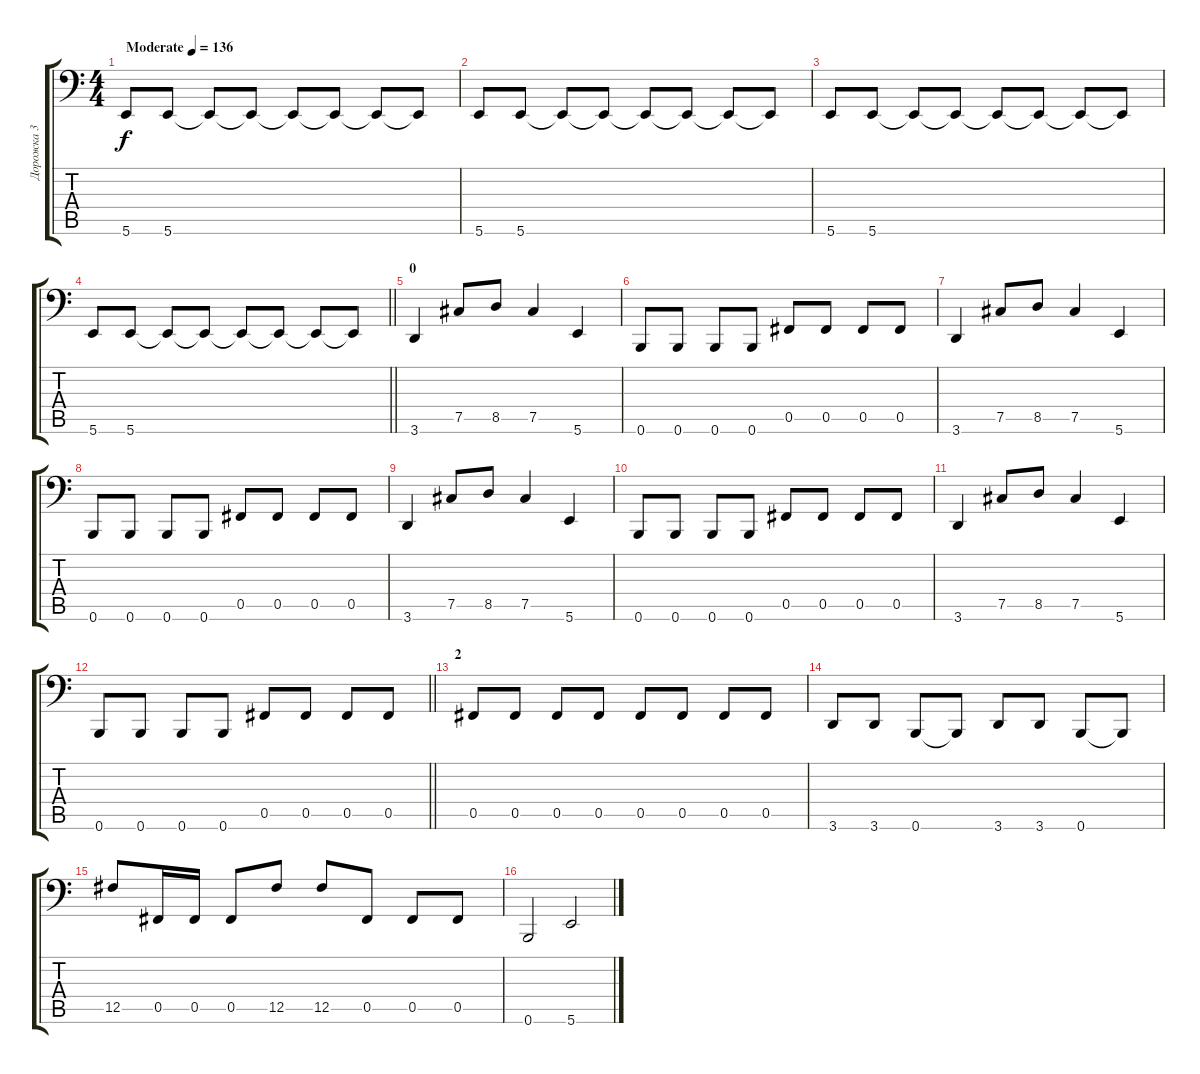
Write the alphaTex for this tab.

\track ("Дорожка 3" "Дорожка 3") {instrument electricbassfinger}
\staff {score tabs}
\tuning (Db3 Ab2 E2 B1 Gb1 B0) {hide}
\ts (4 4)
\tempo (136 "Moderate")
\clef f4
\ks c
5.6.8{dy f instrument electricbassfinger} 5.6.8 5.6{t}.8 5.6{t}.8 5.6{t}.8 5.6{t}.8 5.6{t}.8 5.6{t}.8 |
5.6.8 5.6.8 5.6{t}.8 5.6{t}.8 5.6{t}.8 5.6{t}.8 5.6{t}.8 5.6{t}.8 |
5.6.8 5.6.8 5.6{t}.8 5.6{t}.8 5.6{t}.8 5.6{t}.8 5.6{t}.8 5.6{t}.8 |
\barLineRight lightlight
5.6.8 5.6.8 5.6{t}.8 5.6{t}.8 5.6{t}.8 5.6{t}.8 5.6{t}.8 5.6{t}.8 |
\section ("" "0")
3.6.4 7.5.8 8.5.8 7.5.4 5.6.4 |
0.6.8 0.6.8 0.6.8 0.6.8 0.5.8 0.5.8 0.5.8 0.5.8 |
3.6.4 7.5.8 8.5.8 7.5.4 5.6.4 |
0.6.8 0.6.8 0.6.8 0.6.8 0.5.8 0.5.8 0.5.8 0.5.8 |
3.6.4 7.5.8 8.5.8 7.5.4 5.6.4 |
0.6.8 0.6.8 0.6.8 0.6.8 0.5.8 0.5.8 0.5.8 0.5.8 |
3.6.4 7.5.8 8.5.8 7.5.4 5.6.4 |
\barLineRight lightlight
0.6.8 0.6.8 0.6.8 0.6.8 0.5.8 0.5.8 0.5.8 0.5.8 |
\section ("" "2")
0.5.8 0.5.8 0.5.8 0.5.8 0.5.8 0.5.8 0.5.8 0.5.8 |
3.6.8 3.6.8 0.6.8 0.6{t}.8 3.6.8 3.6.8 0.6.8 0.6{t}.8 |
12.5.8 0.5.16 0.5.16 0.5.8 12.5.8 12.5.8 0.5.8 0.5.8 0.5.8 |
0.6.2 5.6.2
